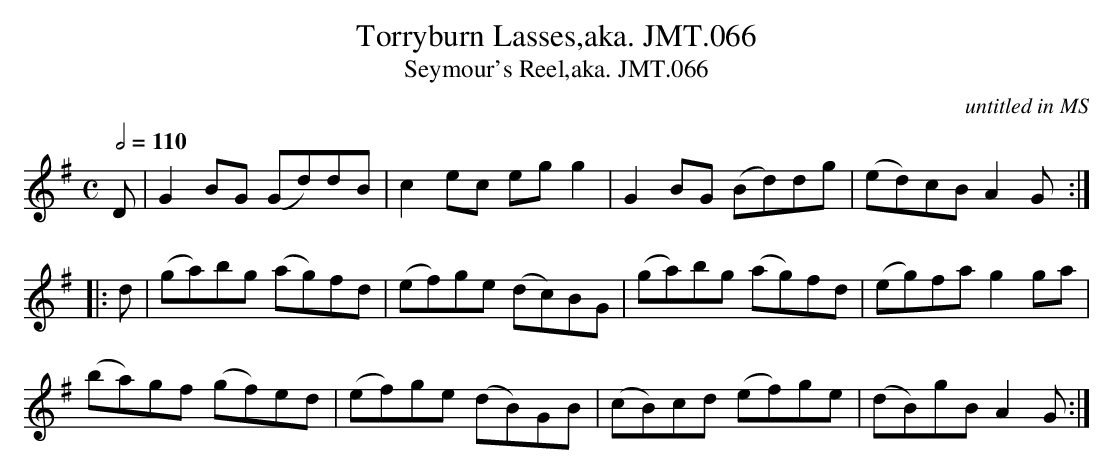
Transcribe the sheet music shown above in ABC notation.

X:1
T:Torryburn Lasses,aka. JMT.066
T:Seymour's Reel,aka. JMT.066
M:C
L:1/8
Q:1/2=110
C:untitled in MS
K:G
D|G2BG (Gd)dB|c2ec egg2|G2BG (Bd)dg|(ed)cBA2G:|
|:d|(ga)bg (ag)fd|(ef)ge (dc)BG|(ga)bg (ag)fd|(eg)fag2ga|
(ba)gf (gf)ed|(ef)ge (dB)GB|(cB)cd (ef)ge|(dB)gBA2G:|
